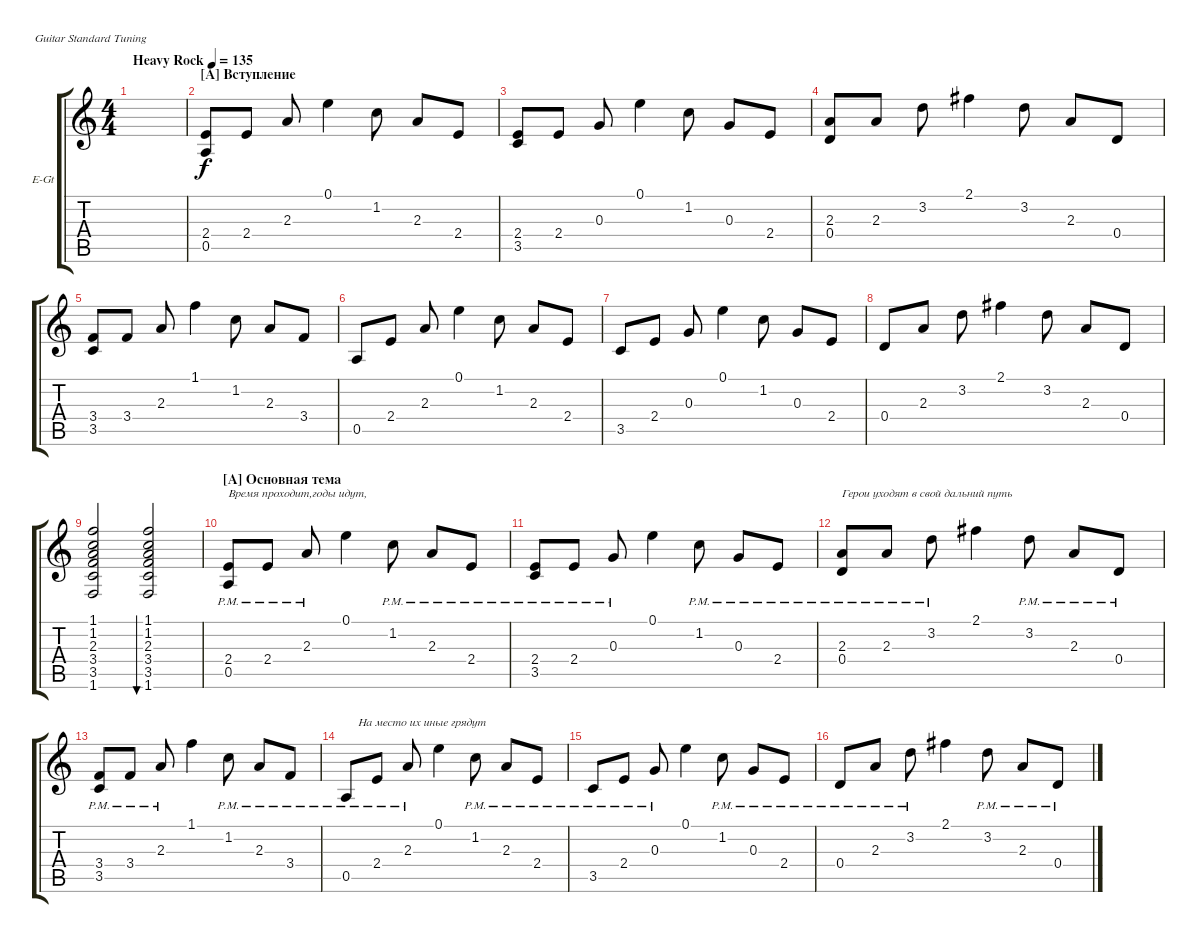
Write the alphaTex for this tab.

\defaultSystemsLayout 4
\bracketExtendMode groupsimilarinstruments
\firstSystemTrackNameOrientation horizontal
\otherSystemsTrackNameOrientation horizontal
\track ("Electric Guitar (Drive)" "E-Gt") {instrument overdrivenguitar}
\staff {score tabs}
\tuning (E4 B3 G3 D3 A2 E2)
\ts (4 4)
\tempo (135 "Heavy Rock")
\clef g2
\ks c
|
\section ("A" "Вступление")
(0.5 2.4).8 2.4.8 2.3.8 0.1.4 1.2.8 2.3.8 2.4.8 |
(3.5 2.4).8 2.4.8 0.3.8 0.1.4 1.2.8 0.3.8 2.4.8 |
(0.4 2.3).8 2.3.8 3.2.8 2.1.4 3.2.8 2.3.8 0.4.8 |
(3.5 3.4).8 3.4.8 2.3.8 1.1.4 1.2.8 2.3.8 3.4.8 |
0.5.8 2.4.8 2.3.8 0.1.4 1.2.8 2.3.8 2.4.8 |
3.5.8 2.4.8 0.3.8 0.1.4 1.2.8 0.3.8 2.4.8 |
0.4.8 2.3.8 3.2.8 2.1.4 3.2.8 2.3.8 0.4.8 |
(1.6 3.5 3.4 2.3 1.2 1.1).2 (1.6 3.5 3.4 2.3 1.2 1.1).2{bu 237} |
\section ("A" "Основная тема")
(0.5{pm} 2.4{pm}).8{txt "Время проходит,годы идут, "} 2.4{pm}.8 2.3{pm}.8 0.1.4 1.2{pm}.8 2.3{pm}.8 2.4{pm}.8 |
(3.5{pm} 2.4{pm}).8 2.4{pm}.8 0.3{pm}.8 0.1.4 1.2{pm}.8 0.3{pm}.8 2.4{pm}.8 |
(0.4{pm} 2.3{pm}).8{txt "Герои уходят в свой дальний путь"} 2.3{pm}.8 3.2{pm}.8 2.1.4 3.2{pm}.8 2.3{pm}.8 0.4{pm}.8 |
(3.5{pm} 3.4{pm}).8 3.4{pm}.8 2.3{pm}.8 1.1.4 1.2{pm}.8 2.3{pm}.8 3.4{pm}.8 |
0.5{pm}.8{txt "    На место их иные грядут"} 2.4{pm}.8 2.3{pm}.8 0.1.4 1.2{pm}.8 2.3{pm}.8 2.4{pm}.8 |
3.5{pm}.8 2.4{pm}.8 0.3{pm}.8 0.1.4 1.2{pm}.8 0.3{pm}.8 2.4{pm}.8 |
0.4{pm}.8 2.3{pm}.8 3.2{pm}.8 2.1.4 3.2{pm}.8 2.3{pm}.8 0.4{pm}.8
